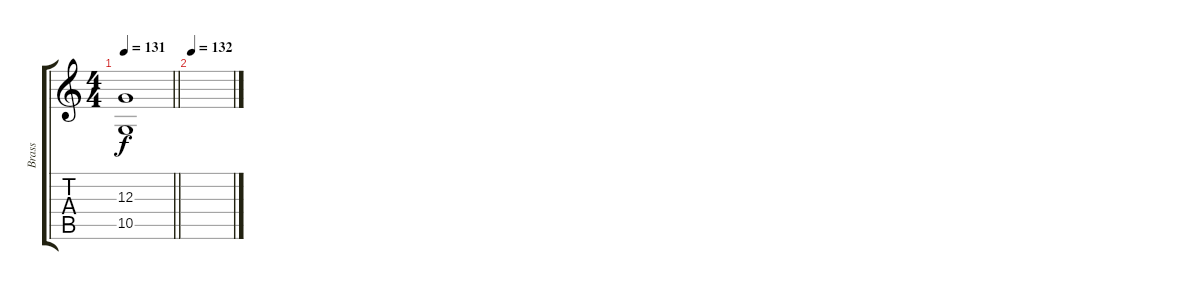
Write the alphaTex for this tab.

\track ("Brass" "Brass") {instrument frenchhorn}
\staff {score tabs}
\tuning (E4 B3 G3 D3 A2 E2) {hide}
\ts (4 4)
\tempo 131
\clef g2
\barLineRight lightlight
\ks c
(12.3{t} 10.5{t}).1{dy f} |
\tempo 132
